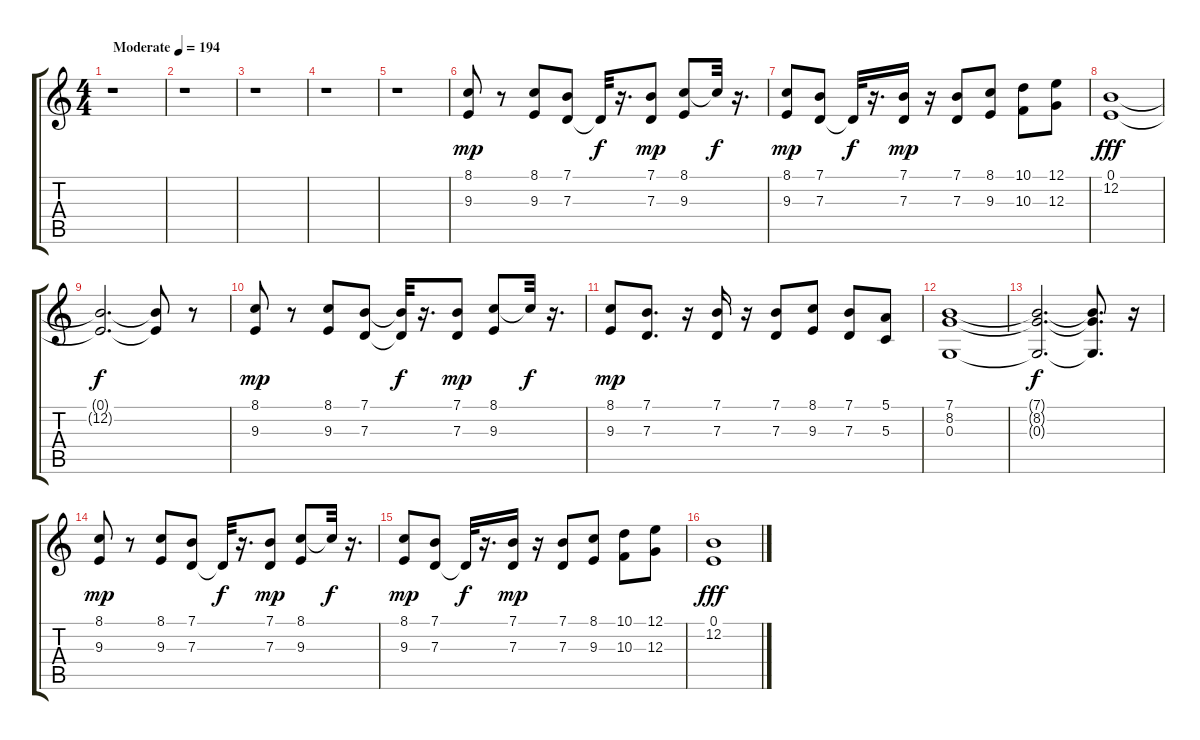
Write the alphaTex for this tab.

\track "" {instrument trumpet}
\staff {score tabs}
\tuning (E4 B3 G3 D3 A2 E2) {hide}
\ts (4 4)
\tempo (194 "Moderate")
\clef g2
\ks c
r.1{dy mp instrument trumpet} |
r.1 |
r.1 |
r.1 |
r.1 |
(8.1 9.3).8 r.8 (8.1 9.3).8 (7.1 7.3).8 7.3{t}.32{dy f} r.16{d} (7.1 7.3).8{dy mp} (8.1 9.3).8 8.1{t}.32{dy f} r.16{d} |
(8.1 9.3).8{dy mp} (7.1 7.3).8 7.3{t}.32{dy f} r.16{d} (7.1 7.3).16{dy mp} r.16 (7.1 7.3).8 (8.1 9.3).8 (10.1 10.3).8 (12.1 12.3).8 |
(0.1 12.2).1{dy fff} |
(0.1{t} 12.2{t}).2{d dy f} (0.1{t} 12.2{t}).8 r.8 |
(8.1 9.3).8{dy mp} r.8 (8.1 9.3).8 (7.1 7.3).8 (7.1{t} 7.3{t}).32{dy f} r.16{d} (7.1 7.3).8{dy mp} (8.1 9.3).8 8.1{t}.32{dy f} r.16{d} |
(8.1 9.3).8{dy mp} (7.1 7.3).8{d} r.16 (7.1 7.3).16 r.16 (7.1 7.3).8 (8.1 9.3).8 (7.1 7.3).8 (5.1 5.3).8 |
(7.1 8.2 0.3).1 |
(7.1{t} 8.2{t} 0.3{t}).2{d dy f} (7.1{t} 8.2{t} 0.3{t}).8{d} r.16 |
(8.1 9.3).8{dy mp} r.8 (8.1 9.3).8 (7.1 7.3).8 7.3{t}.32{dy f} r.16{d} (7.1 7.3).8{dy mp} (8.1 9.3).8 8.1{t}.32{dy f} r.16{d} |
(8.1 9.3).8{dy mp} (7.1 7.3).8 7.3{t}.32{dy f} r.16{d} (7.1 7.3).16{dy mp} r.16 (7.1 7.3).8 (8.1 9.3).8 (10.1 10.3).8 (12.1 12.3).8 |
(0.1 12.2).1{dy fff}
